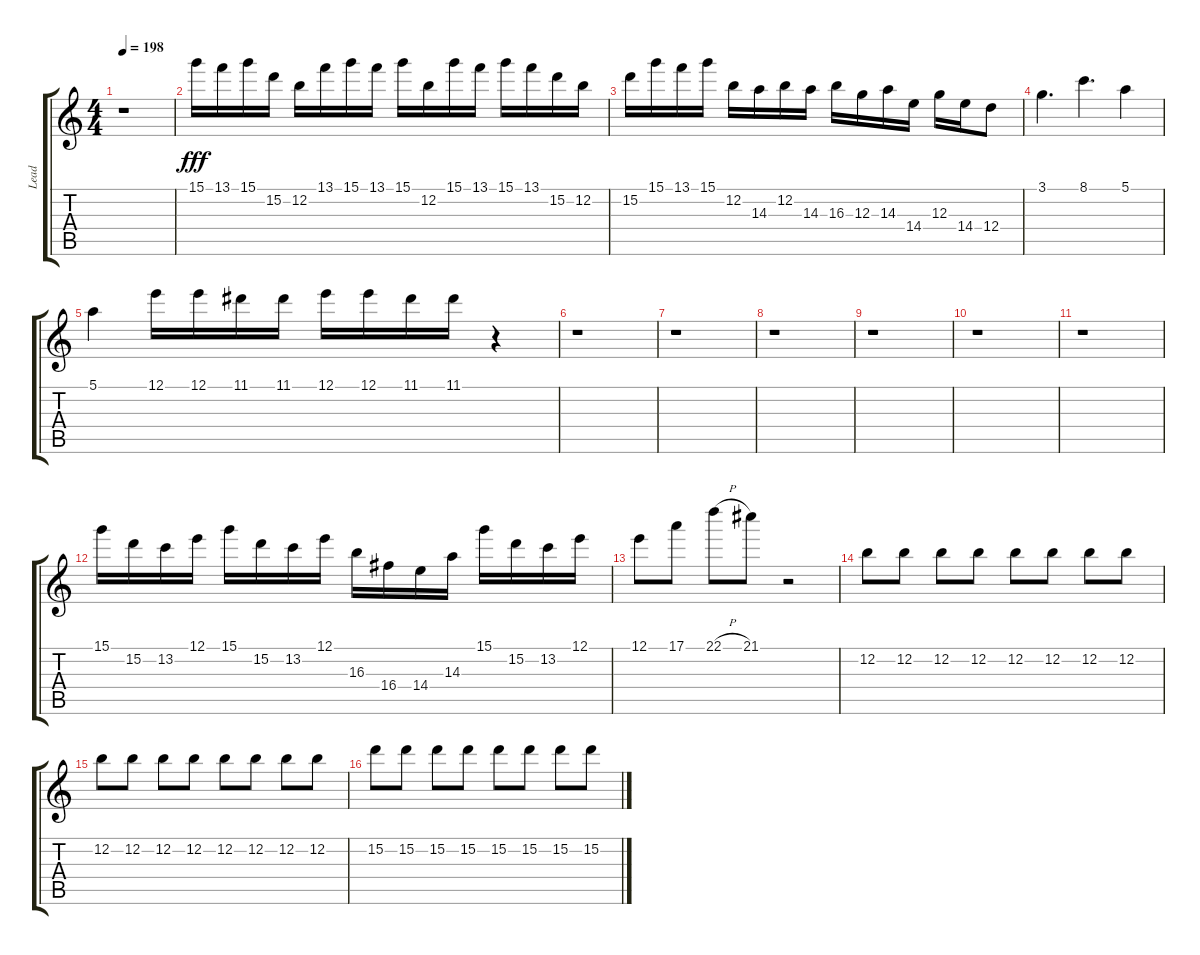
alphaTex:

\track ("Lead" "Lead") {instrument distortionguitar}
\staff {score tabs}
\tuning (E4 B3 G3 D3 A2 E2) {hide}
\ts (4 4)
\tempo 198
\clef g2
\ks c
r.1{dy f} |
15.1.16{dy fff} 13.1.16 15.1.16 15.2.16 12.2.16 13.1.16 15.1.16 13.1.16 15.1.16 12.2.16 15.1.16 13.1.16 15.1.16 13.1.16 15.2.16 12.2.16 |
15.2.16 15.1.16 13.1.16 15.1.16 12.2.16 14.3.16 12.2.16 14.3.16 16.3.16 12.3.16 14.3.16 14.4.16 12.3.16 14.4.16 12.4.8 |
3.1.4{d} 8.1.4{d} 5.1.4 |
5.1.4 12.1.16 12.1.16 11.1.16 11.1.16 12.1.16 12.1.16 11.1.16 11.1.16 r.4 |
r.1 |
r.1 |
r.1 |
r.1 |
r.1 |
r.1 |
15.1.16 15.2.16 13.2.16 12.1.16 15.1.16 15.2.16 13.2.16 12.1.16 16.3.16 16.4.16 14.4.16 14.3.16 15.1.16 15.2.16 13.2.16 12.1.16 |
12.1.8 17.1.8 22.1{h}.8 21.1.8 r.2 |
12.2.8 12.2.8 12.2.8 12.2.8 12.2.8 12.2.8 12.2.8 12.2.8 |
12.2.8 12.2.8 12.2.8 12.2.8 12.2.8 12.2.8 12.2.8 12.2.8 |
15.2.8 15.2.8 15.2.8 15.2.8 15.2.8 15.2.8 15.2.8 15.2.8
